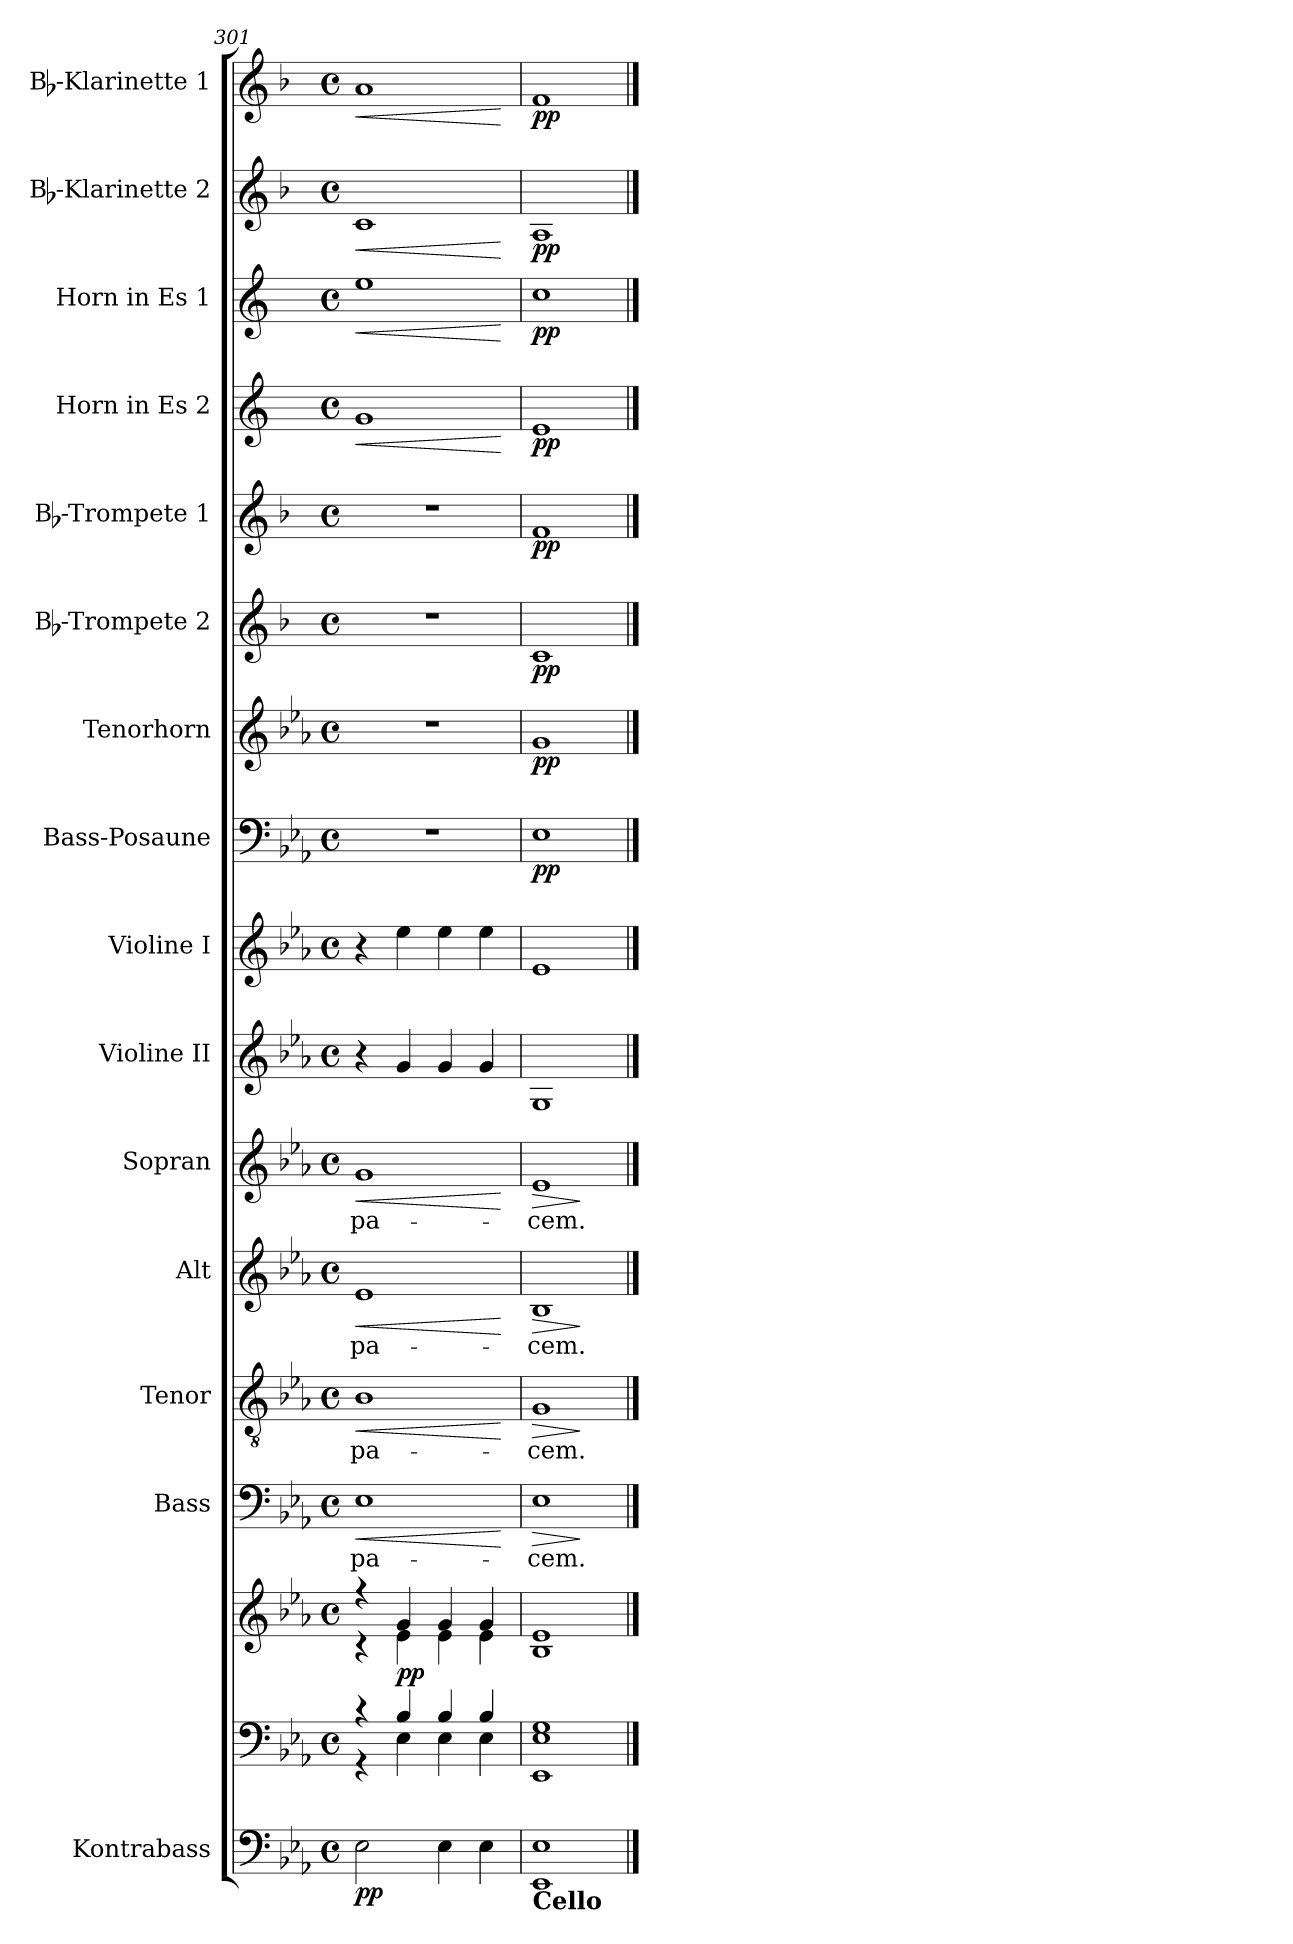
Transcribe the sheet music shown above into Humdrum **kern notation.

**kern	**dynam	**kern	**kern	**dynam	**kern	**text	**dynam	**kern	**text	**dynam	**kern	**text	**dynam	**kern	**text	**dynam	**kern	**kern	**kern	**dynam	**kern	**dynam	**kern	**dynam	**kern	**dynam	**kern	**dynam	**kern	**dynam	**kern	**dynam	**kern	**dynam
*part16	*part16	*part15	*part15	*part15	*part14	*part14	*part14	*part13	*part13	*part13	*part12	*part12	*part12	*part11	*part11	*part11	*part10	*part9	*part8	*part8	*part7	*part7	*part6	*part6	*part5	*part5	*part4	*part4	*part3	*part3	*part2	*part2	*part1	*part1
*staff17	*staff17	*staff16	*staff15	*staff15/16	*staff14	*staff14	*staff14	*staff13	*staff13	*staff13	*staff12	*staff12	*staff12	*staff11	*staff11	*staff11	*staff10	*staff9	*staff8	*staff8	*staff7	*staff7	*staff6	*staff6	*staff5	*staff5	*staff4	*staff4	*staff3	*staff3	*staff2	*staff2	*staff1	*staff1
*I"Kontrabass	*	*	*	*	*I"Bass	*	*	*I"Tenor	*	*	*I"Alt	*	*	*I"Sopran	*	*	*I"Violine II	*I"Violine I	*I"Bass-Posaune	*	*I"Tenorhorn	*	*I"Bb-Trompete 2	*	*I"Bb-Trompete 1	*	*I"Horn in Es 2	*	*I"Horn in Es 1	*	*I"Bb-Klarinette 2	*	*I"Bb-Klarinette 1	*
*I'Kb.	*	*	*	*	*I'B.	*	*	*I'T.	*	*	*I'A.	*	*	*I'S.	*	*	*I'Vl. II	*I'Vl. I	*I'B. Pos.	*	*I'T. Hrn.	*	*I'Bb Trp. 2	*	*I'Bb Trp. 1	*	*	*	*	*	*I'Bb Kl. 2	*	*I'Bb Kl. 1	*
*clefF4	*	*clefF4	*clefG2	*	*clefF4	*	*	*clefGv2	*	*	*clefG2	*	*	*clefG2	*	*	*clefG2	*clefG2	*clefF4	*	*clefG2	*	*clefG2	*	*clefG2	*	*clefG2	*	*clefG2	*	*clefG2	*	*clefG2	*
*ITrd7c12	*	*	*	*	*	*	*	*	*	*	*	*	*	*	*	*	*	*	*	*	*ITrd8c14	*	*ITrd1c2	*	*ITrd1c2	*	*ITrd5c9	*	*ITrd5c9	*	*ITrd1c2	*	*ITrd1c2	*
*k[b-e-a-]	*	*k[b-e-a-]	*k[b-e-a-]	*	*k[b-e-a-]	*	*	*k[b-e-a-]	*	*	*k[b-e-a-]	*	*	*k[b-e-a-]	*	*	*k[b-e-a-]	*k[b-e-a-]	*k[b-e-a-]	*	*k[b-e-a-]	*	*k[b-e-a-]	*	*k[b-e-a-]	*	*k[b-e-a-]	*	*k[b-e-a-]	*	*k[b-e-a-]	*	*k[b-e-a-]	*
*E-:	*	*E-:	*E-:	*	*E-:	*	*	*E-:	*	*	*E-:	*	*	*E-:	*	*	*E-:	*E-:	*E-:	*	*E-:	*	*E-:	*	*E-:	*	*E-:	*	*E-:	*	*E-:	*	*E-:	*
*M4/4	*	*M4/4	*M4/4	*	*M4/4	*	*	*M4/4	*	*	*M4/4	*	*	*M4/4	*	*	*M4/4	*M4/4	*M4/4	*	*M4/4	*	*M4/4	*	*M4/4	*	*M4/4	*	*M4/4	*	*M4/4	*	*M4/4	*
*met(c)	*	*met(c)	*met(c)	*	*met(c)	*	*	*met(c)	*	*	*met(c)	*	*	*met(c)	*	*	*met(c)	*met(c)	*met(c)	*	*met(c)	*	*met(c)	*	*met(c)	*	*met(c)	*	*met(c)	*	*met(c)	*	*met(c)	*
=301	=301	=301	=301	=301	=301	=301	=301	=301	=301	=301	=301	=301	=301	=301	=301	=301	=301	=301	=301	=301	=301	=301	=301	=301	=301	=301	=301	=301	=301	=301	=301	=301	=301	=301
*	*	*^	*^	*	*	*	*	*	*	*	*	*	*	*	*	*	*	*	*	*	*	*	*	*	*	*	*	*	*	*	*	*	*	*
!	!	!	!	!	!	!	!	!LO:LY:b	!LO:HP:b	!	!LO:LY:b	!LO:HP:b	!	!LO:LY:b	!LO:HP:b	!	!LO:LY:b	!LO:HP:b	!	!	!	!	!	!	!	!	!	!	!	!LO:HP:b	!	!	!	!	!	!
!	!	!	!	!	!	!	!	!	!	!	!	!	!	!	!	!	!	!	!	!	!	!	!	!	!	!	!	!	!	!LO:HP:n=1:b	!	!LO:HP:b	!	!	!	!
!	!	!	!	!	!	!	!	!	!	!	!	!	!	!	!	!	!	!	!	!	!	!	!	!	!	!	!	!	!	!	!	!LO:HP:n=1:b	!	!LO:HP:b	!	!
!	!	!	!	!	!	!	!	!	!	!	!	!	!	!	!	!	!	!	!	!	!	!	!	!	!	!	!	!	!	!	!	!	!	!LO:HP:n=1:b	!	!LO:HP:b
!	!LO:DY:b	!	!	!	!	!	!	!	!	!	!	!	!	!	!	!	!	!	!	!	!	!	!	!	!	!	!	!	!	!	!	!	!	!	!	!LO:HP:n=1:b
2EE-\	pp	4r	4r	4r	4r	.	1E-	pa-	<	1B-	pa-	<	1e-	pa-	<	1g	pa-	<	4r	4r	1r	.	1r	.	1r	.	1r	.	1B-	< >	1g	< >	1B-	< >	1g	< >
!	!	!	!	!	!	!LO:DY:b	!	!	!	!	!	!	!	!	!	!	!	!	!	!	!	!	!	!	!	!	!	!	!	!	!	!	!	!	!	!
.	.	4B-/	4E-\	4g/	4e-\	pp	.	.	.	.	.	.	.	.	.	.	.	.	4g/	4ee-\	.	.	.	.	.	.	.	.	.	.	.	.	.	.	.	.
4EE-\	.	4B-/	4E-\	4g/	4e-\	.	.	.	.	.	.	.	.	.	.	.	.	.	4g/	4ee-\	.	.	.	.	.	.	.	.	.	.	.	.	.	.	.	.
4EE-\	.	4B-/	4E-\	4g/	4e-\	.	.	.	.	.	.	.	.	.	.	.	.	.	4g/	4ee-\	.	.	.	.	.	.	.	.	.	.	.	.	.	.	.	.
*	*	*v	*v	*	*	*	*	*	*	*	*	*	*	*	*	*	*	*	*	*	*	*	*	*	*	*	*	*	*	*	*	*	*	*	*	*
*	*	*	*v	*v	*	*	*	*	*	*	*	*	*	*	*	*	*	*	*	*	*	*	*	*	*	*	*	*	*	*	*	*	*	*	*
.	.	.	.	.	.	.	[	.	.	[	.	.	[	.	.	[	.	.	.	.	.	.	.	.	.	.	.	[	.	[	.	[	.	[
=302	=302	=302	=302	=302	=302	=302	=302	=302	=302	=302	=302	=302	=302	=302	=302	=302	=302	=302	=302	=302	=302	=302	=302	=302	=302	=302	=302	=302	=302	=302	=302	=302	=302	=302
*	*	*^	*^	*	*	*	*	*	*	*	*	*	*	*	*	*	*	*	*	*	*	*	*	*	*	*	*	*	*	*	*	*	*	*
!LO:TX:b:B:t=Cello	!	!	!	!	!	!	!	!	!	!	!	!	!	!	!	!	!	!	!	!	!	!	!	!	!	!	!	!	!	!	!	!	!	!	!	!
!	!	!	!	!	!	!	!	!LO:LY:b	!LO:HP:b	!	!LO:LY:b	!LO:HP:b	!	!LO:LY:b	!LO:HP:b	!	!LO:LY:b	!LO:HP:b	!	!	!	!LO:DY:b	!	!LO:DY:b	!	!LO:DY:b	!	!LO:DY:b	!	!LO:DY:b	!	!LO:DY:b	!	!LO:DY:b	!	!LO:DY:b
1EEE- 1EE-	.	1E- 1G	1EE-	1e-	1B-	.	1E-	-cem.	>	1G	-cem.	>	1B-	-cem.	>	1e-	-cem.	>	1G	1e-	1E-	pp	1G	pp	1B-	pp	1e-	pp	1G	pp	1e-	pp	1G	pp	1e-	pp
*	*	*v	*v	*	*	*	*	*	*	*	*	*	*	*	*	*	*	*	*	*	*	*	*	*	*	*	*	*	*	*	*	*	*	*	*	*
*	*	*	*v	*v	*	*	*	*	*	*	*	*	*	*	*	*	*	*	*	*	*	*	*	*	*	*	*	*	*	*	*	*	*	*	*
.	.	.	.	.	.	.	]	.	.	]	.	.	]	.	.	]	.	.	.	.	.	.	.	.	.	.	.	]	.	]	.	]	.	]
==	==	==	==	==	==	==	==	==	==	==	==	==	==	==	==	==	==	==	==	==	==	==	==	==	==	==	==	==	==	==	==	==	==	==
*-	*-	*-	*-	*-	*-	*-	*-	*-	*-	*-	*-	*-	*-	*-	*-	*-	*-	*-	*-	*-	*-	*-	*-	*-	*-	*-	*-	*-	*-	*-	*-	*-	*-	*-
